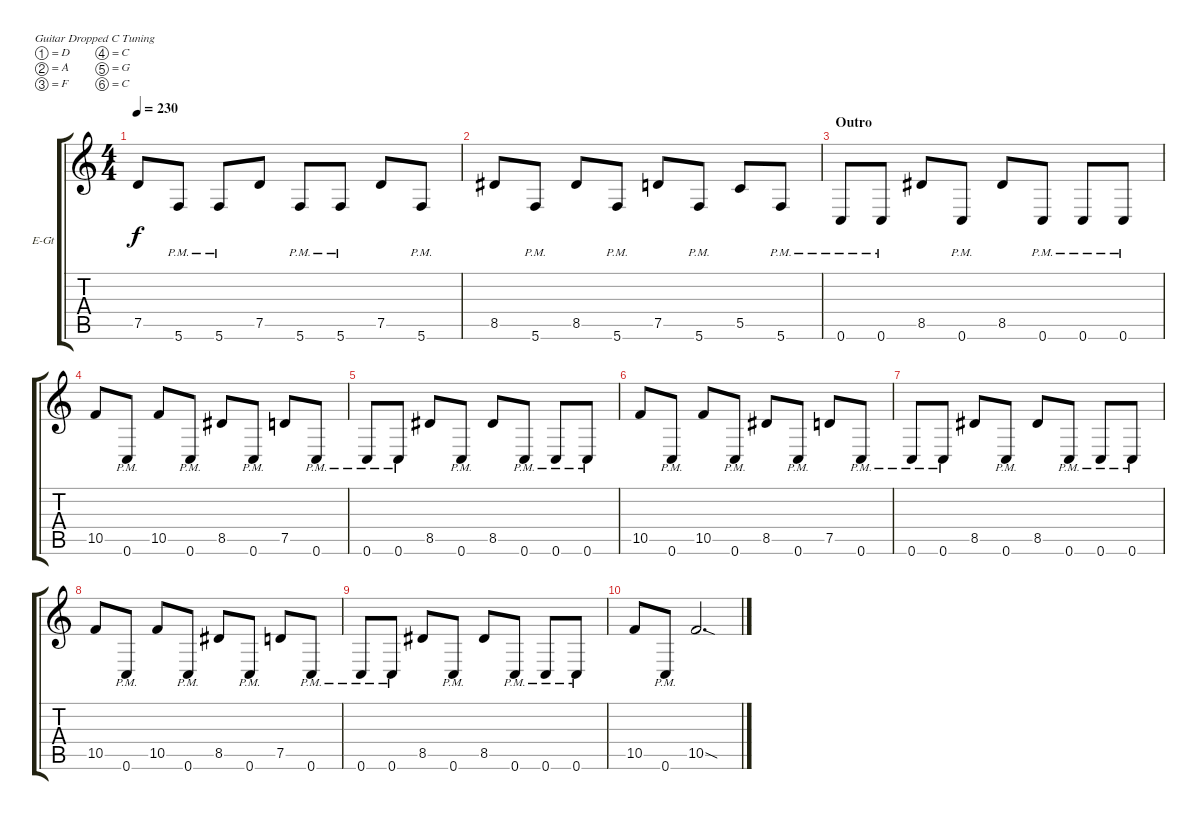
\defaultSystemsLayout 4
\bracketExtendMode groupsimilarinstruments
\firstSystemTrackNameOrientation horizontal
\otherSystemsTrackNameOrientation horizontal
\track ("Electric Guitar" "E-Gt") {instrument distortionguitar}
\staff {score tabs}
\tuning (D4 A3 F3 C3 G2 C2)
\ts (4 4)
\tempo 230
\clef g2
\ks c
7.5.8{dy f} 5.6{pm}.8 5.6{pm}.8 7.5.8 5.6{pm}.8 5.6{pm}.8 7.5.8 5.6{pm}.8 |
8.5.8 5.6{pm}.8 8.5.8 5.6{pm}.8 7.5.8 5.6{pm}.8 5.5.8 5.6{pm}.8 |
\section ("" "Outro")
0.6{pm}.8 0.6{pm}.8 8.5.8 0.6{pm}.8 8.5.8 0.6{pm}.8 0.6{pm}.8 0.6{pm}.8 |
10.5.8 0.6{pm}.8 10.5.8 0.6{pm}.8 8.5.8 0.6{pm}.8 7.5.8 0.6{pm}.8 |
0.6{pm}.8 0.6{pm}.8 8.5.8 0.6{pm}.8 8.5.8 0.6{pm}.8 0.6{pm}.8 0.6{pm}.8 |
10.5.8 0.6{pm}.8 10.5.8 0.6{pm}.8 8.5.8 0.6{pm}.8 7.5.8 0.6{pm}.8 |
0.6{pm}.8 0.6{pm}.8 8.5.8 0.6{pm}.8 8.5.8 0.6{pm}.8 0.6{pm}.8 0.6{pm}.8 |
10.5.8 0.6{pm}.8 10.5.8 0.6{pm}.8 8.5.8 0.6{pm}.8 7.5.8 0.6{pm}.8 |
0.6{pm}.8 0.6{pm}.8 8.5.8 0.6{pm}.8 8.5.8 0.6{pm}.8 0.6{pm}.8 0.6{pm}.8 |
10.5.8 0.6{pm}.8 10.5{sod}.2{d}
